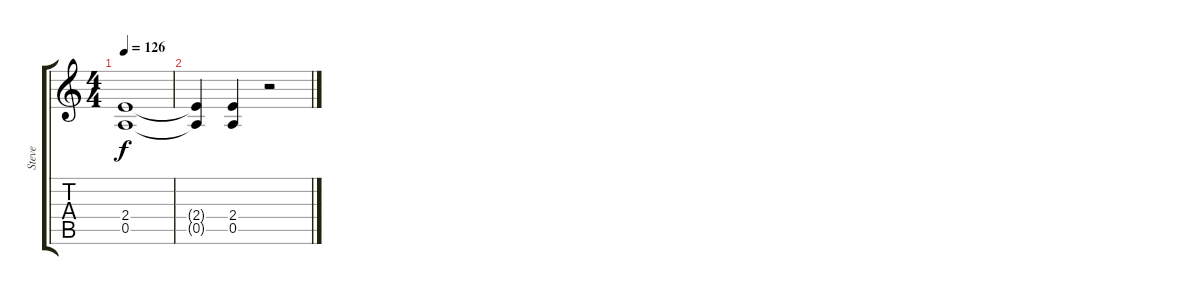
\track ("Steve" "Steve") {instrument distortionguitar}
\staff {score tabs}
\tuning (E4 B3 G3 D3 A2 E2) {hide}
\ts (4 4)
\tempo 126
\clef g2
\ks aminor
(2.4 0.5).1{dy f} |
(2.4{t} 0.5{t}).4 (2.4 0.5).4 r.2
